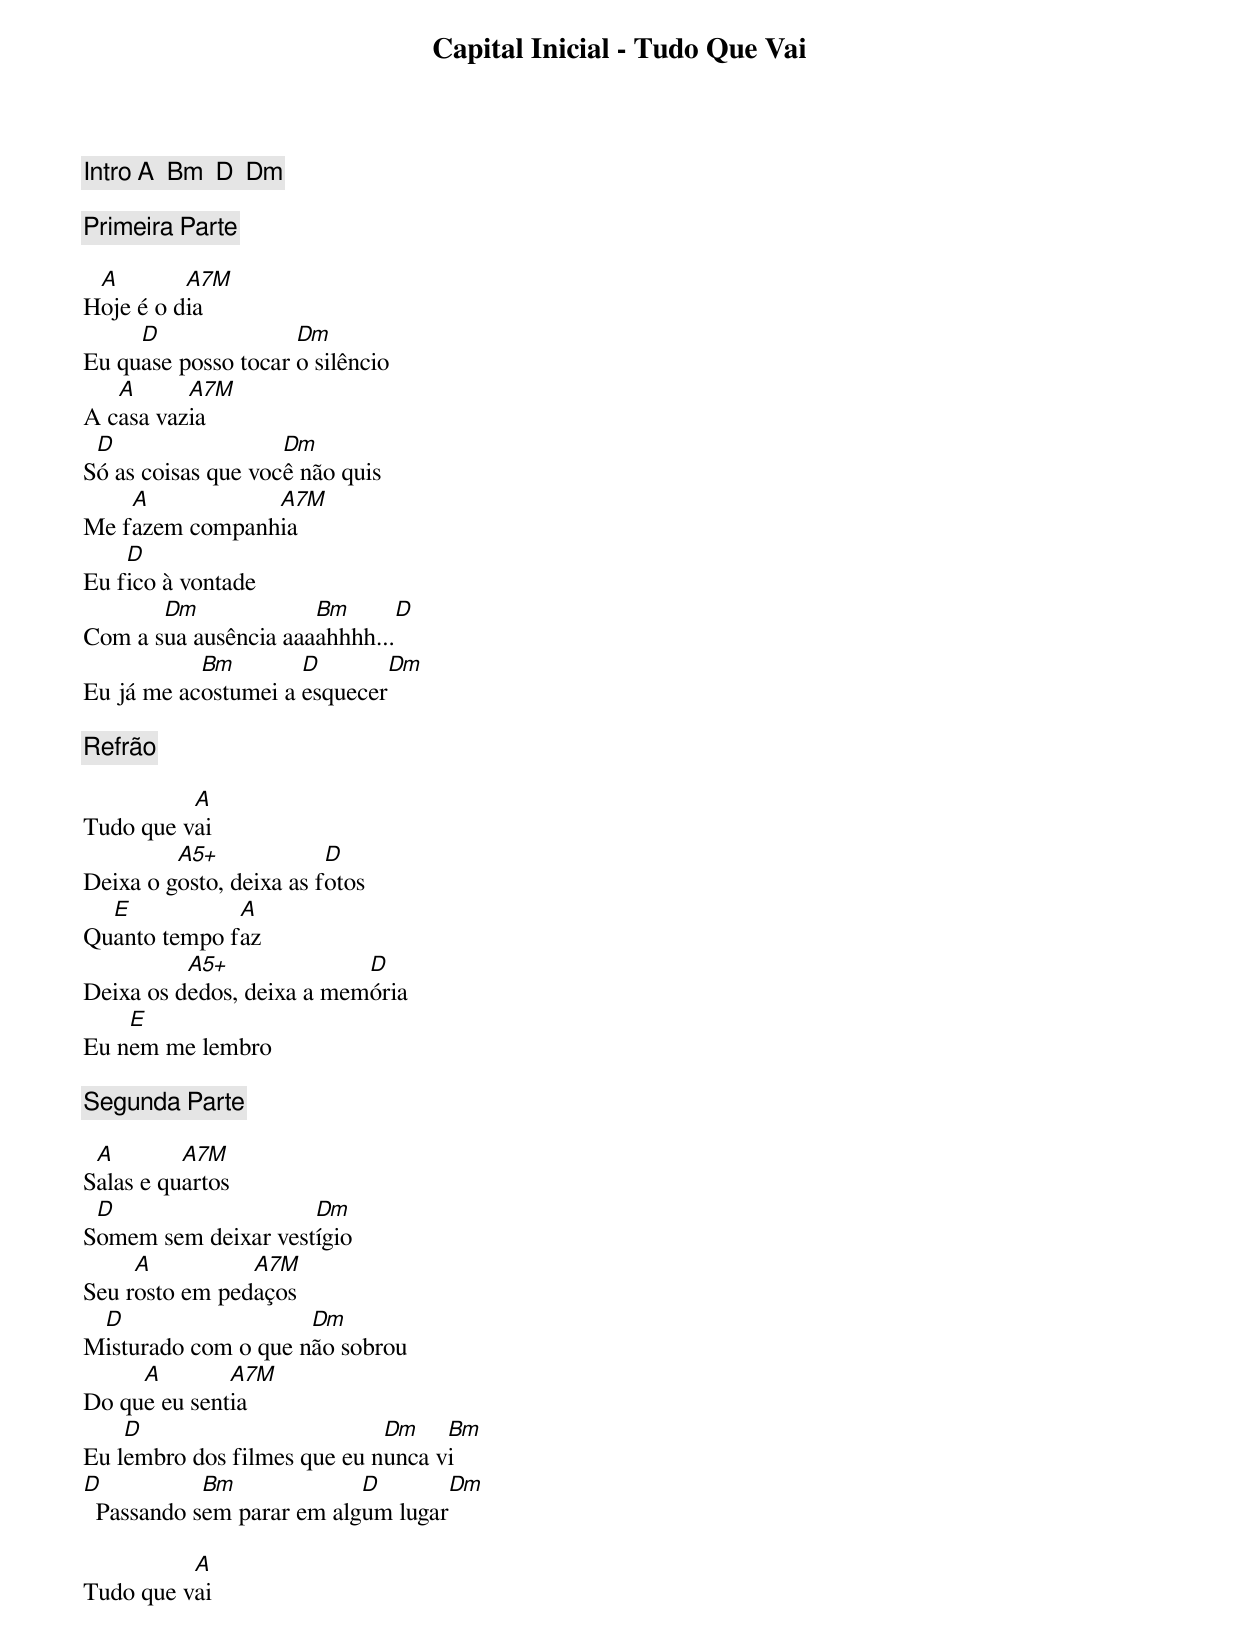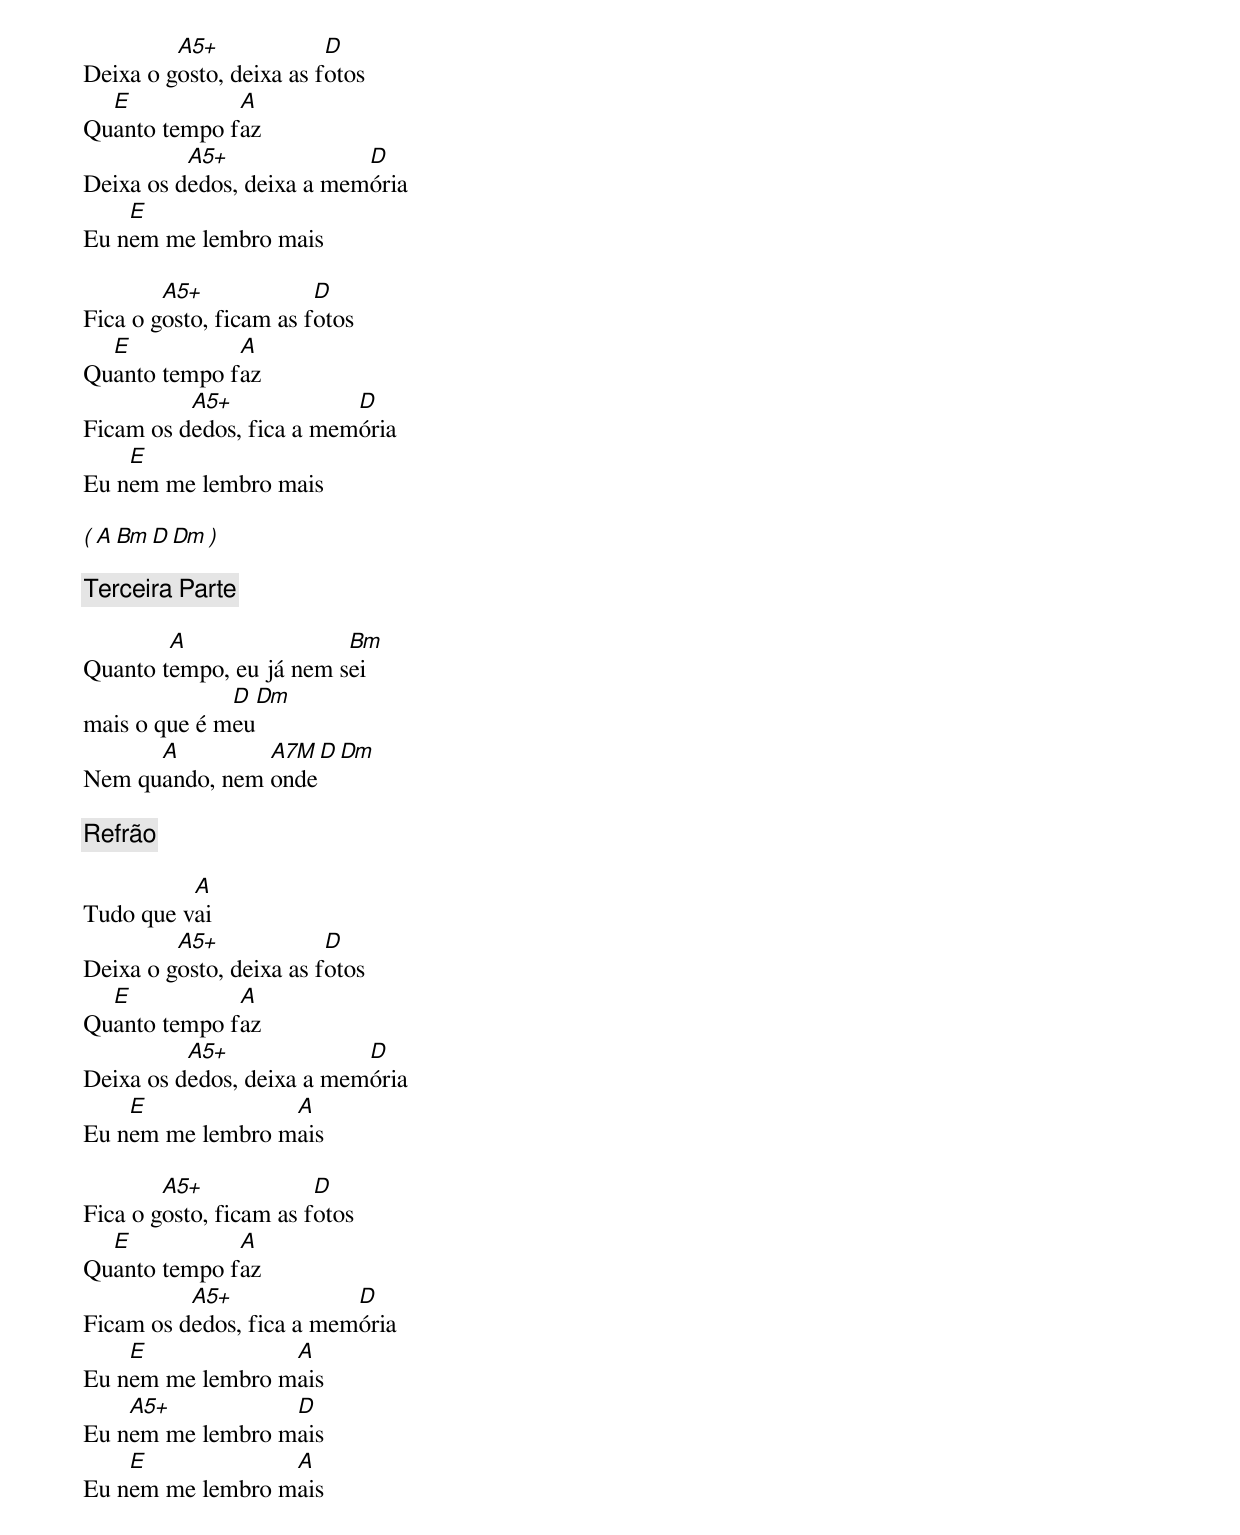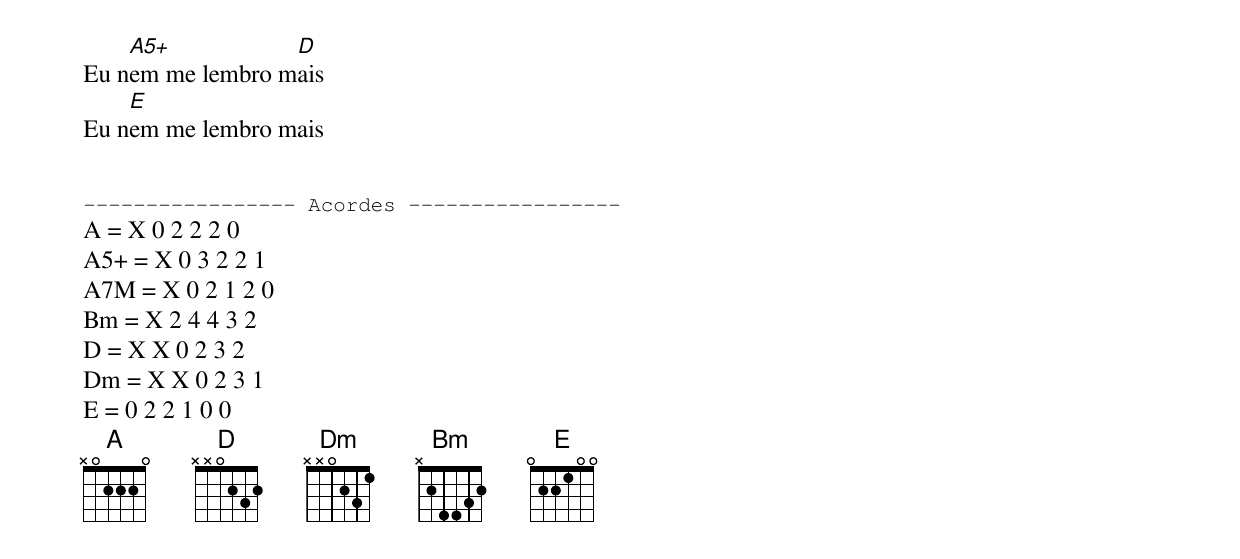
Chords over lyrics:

Capital Inicial - Tudo Que Vai

[Intro] A  Bm  D  Dm

[Primeira Parte]

 A        A7M
Hoje é o dia
     D               Dm
Eu quase posso tocar o silêncio
   A      A7M
A casa vazia
 D                  Dm
Só as coisas que você não quis
    A           A7M
Me fazem companhia
    D
Eu fico à vontade
       Dm             Bm       D
Com a sua ausência aaaahhhh...
           Bm        D         Dm
Eu já me acostumei a esquecer

[Refrão]

          A
Tudo que vai
         A5+             D
Deixa o gosto, deixa as fotos
  E           A
Quanto tempo faz
          A5+              D
Deixa os dedos, deixa a memória
    E
Eu nem me lembro

[Segunda Parte]

 A        A7M
Salas e quartos
 D                   Dm
Somem sem deixar vestígio
     A          A7M
Seu rosto em pedaços
 D                   Dm
Misturado com o que não sobrou
     A        A7M
Do que eu sentia
    D                        Dm    Bm
Eu lembro dos filmes que eu nunca vi
D           Bm             D         Dm
  Passando sem parar em algum lugar

          A
Tudo que vai
         A5+             D
Deixa o gosto, deixa as fotos
  E           A
Quanto tempo faz
          A5+              D
Deixa os dedos, deixa a memória
    E
Eu nem me lembro mais

        A5+             D
Fica o gosto, ficam as fotos
  E           A
Quanto tempo faz
          A5+             D
Ficam os dedos, fica a memória
    E
Eu nem me lembro mais

( A  Bm  D  Dm )

[Terceira Parte]

        A                Bm
Quanto tempo, eu já nem sei
              D  Dm
mais o que é meu
      A         A7M  D  Dm
Nem quando, nem onde

[Refrão]

          A
Tudo que vai
         A5+             D
Deixa o gosto, deixa as fotos
  E           A
Quanto tempo faz
          A5+              D
Deixa os dedos, deixa a memória
    E             A
Eu nem me lembro mais

        A5+             D
Fica o gosto, ficam as fotos
  E           A
Quanto tempo faz
          A5+             D
Ficam os dedos, fica a memória
    E             A
Eu nem me lembro mais
    A5+           D
Eu nem me lembro mais
    E             A
Eu nem me lembro mais
    A5+           D
Eu nem me lembro mais
    E
Eu nem me lembro mais


----------------- Acordes -----------------
A = X 0 2 2 2 0
A5+ = X 0 3 2 2 1
A7M = X 0 2 1 2 0
Bm = X 2 4 4 3 2
D = X X 0 2 3 2
Dm = X X 0 2 3 1
E = 0 2 2 1 0 0
